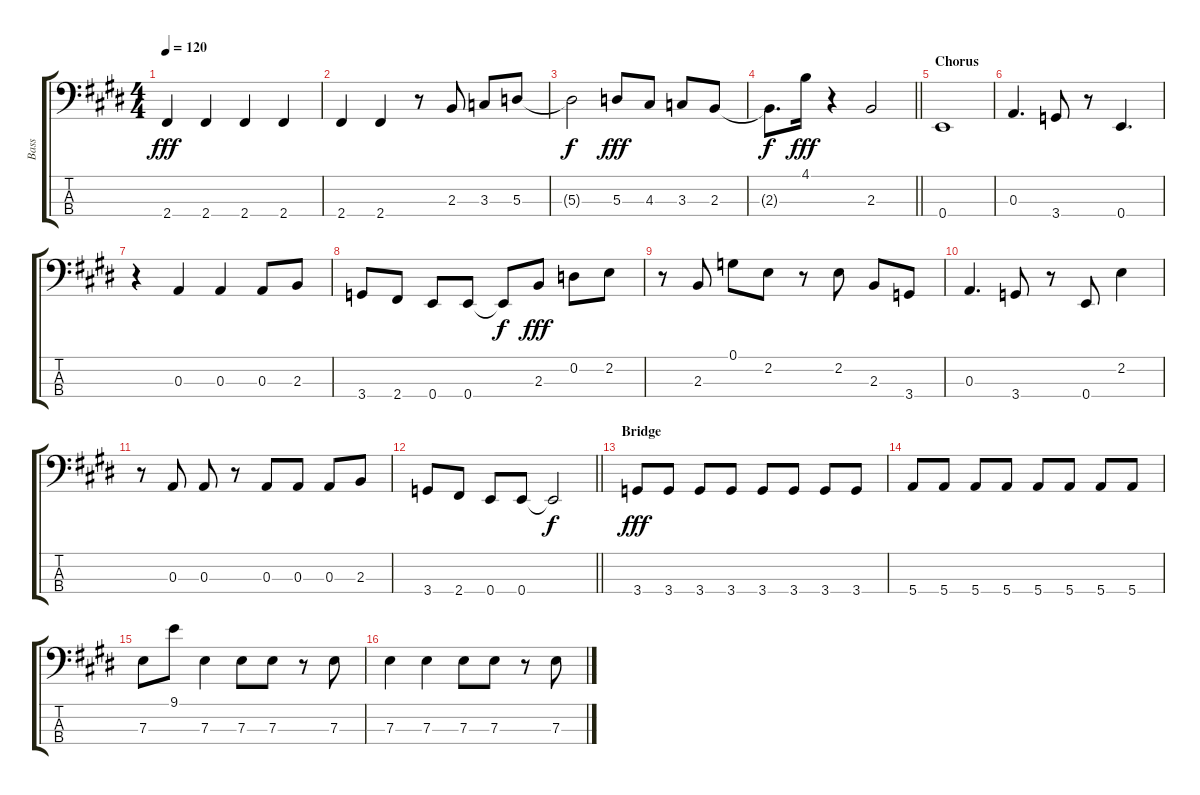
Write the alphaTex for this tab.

\track ("Bass" "Bass") {instrument electricbasspick}
\staff {score tabs}
\tuning (G2 D2 A1 E1) {hide}
\ts (4 4)
\tempo 120
\clef f4
\ks e
2.4.4{dy fff} 2.4.4 2.4.4 2.4.4 |
2.4.4 2.4.4 r.8 2.3.8 3.3.8 5.3.8 |
5.3{t}.2{dy f} 5.3.8{dy fff} 4.3.8 3.3.8 2.3.8 |
\barLineRight lightlight
2.3{t}.8{d dy f} 4.1.16{dy fff} r.4 2.3.2 |
\section ("" "Chorus")
0.4.1 |
0.3.4{d} 3.4.8 r.8 0.4.4{d} |
r.4 0.3.4 0.3.4 0.3.8 2.3.8 |
3.4.8 2.4.8 0.4.8 0.4.8 0.4{t}.8{dy f} 2.3.8{dy fff} 0.2.8 2.2.8 |
r.8 2.3.8 0.1.8 2.2.8 r.8 2.2.8 2.3.8 3.4.8 |
0.3.4{d} 3.4.8 r.8 0.4.8 2.2.4 |
r.8 0.3.8 0.3.8 r.8 0.3.8 0.3.8 0.3.8 2.3.8 |
\barLineRight lightlight
3.4.8 2.4.8 0.4.8 0.4.8 0.4{t}.2{dy f} |
\section ("" "Bridge")
3.4.8{dy fff} 3.4.8 3.4.8 3.4.8 3.4.8 3.4.8 3.4.8 3.4.8 |
5.4.8 5.4.8 5.4.8 5.4.8 5.4.8 5.4.8 5.4.8 5.4.8 |
7.3.8 9.1.8 7.3.4 7.3.8 7.3.8 r.8 7.3.8 |
7.3.4 7.3.4 7.3.8 7.3.8 r.8 7.3.8
